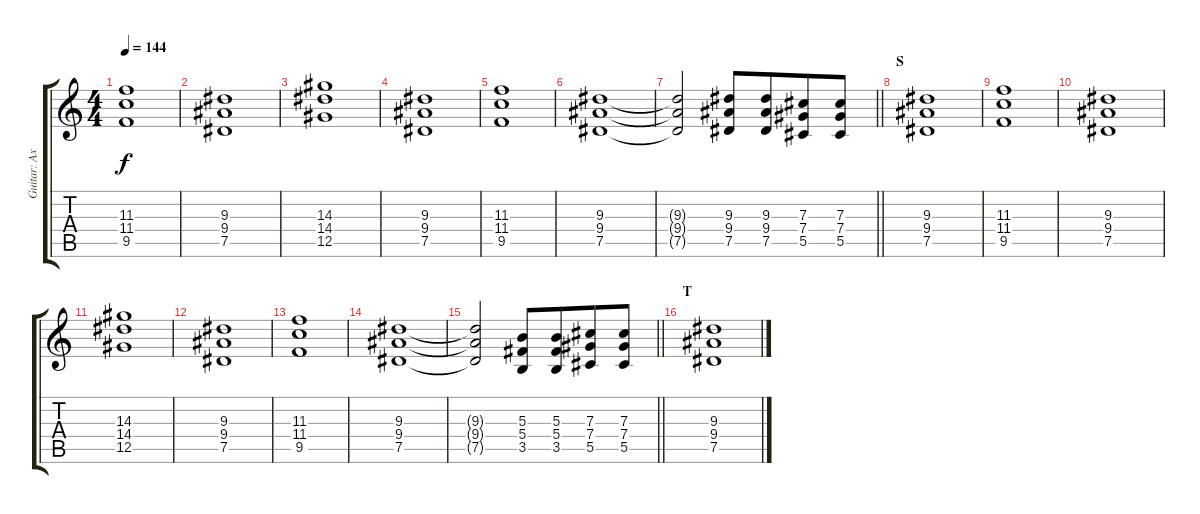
\track ("Guitar: Axel" "Guitar: Ax") {instrument acousticguitarsteel}
\staff {score tabs}
\tuning (Eb4 Bb3 Gb3 Db3 Ab2 Eb2) {hide}
\ts (4 4)
\tempo 144
\clef g2
\ks c
(11.3 11.4 9.5).1{dy f} |
(9.3 9.4 7.5).1 |
(14.3 14.4 12.5).1 |
(9.3 9.4 7.5).1 |
(11.3 11.4 9.5).1 |
(9.3 9.4 7.5).1 |
\barLineRight lightlight
(9.3{t} 9.4{t} 7.5{t}).2 (9.3 9.4 7.5).8 (9.3 9.4 7.5).8{beam merge} (7.3 7.4 5.5).8 (7.3 7.4 5.5).8 |
\section ("" "S")
(9.3 9.4 7.5).1 |
(11.3 11.4 9.5).1 |
(9.3 9.4 7.5).1 |
(14.3 14.4 12.5).1 |
(9.3 9.4 7.5).1 |
(11.3 11.4 9.5).1 |
(9.3 9.4 7.5).1 |
\barLineRight lightlight
(9.3{t} 9.4{t} 7.5{t}).2 (5.3 5.4 3.5).8 (5.3 5.4 3.5).8{beam merge} (7.3 7.4 5.5).8 (7.3 7.4 5.5).8 |
\section ("" "T")
(9.3 9.4 7.5).1
